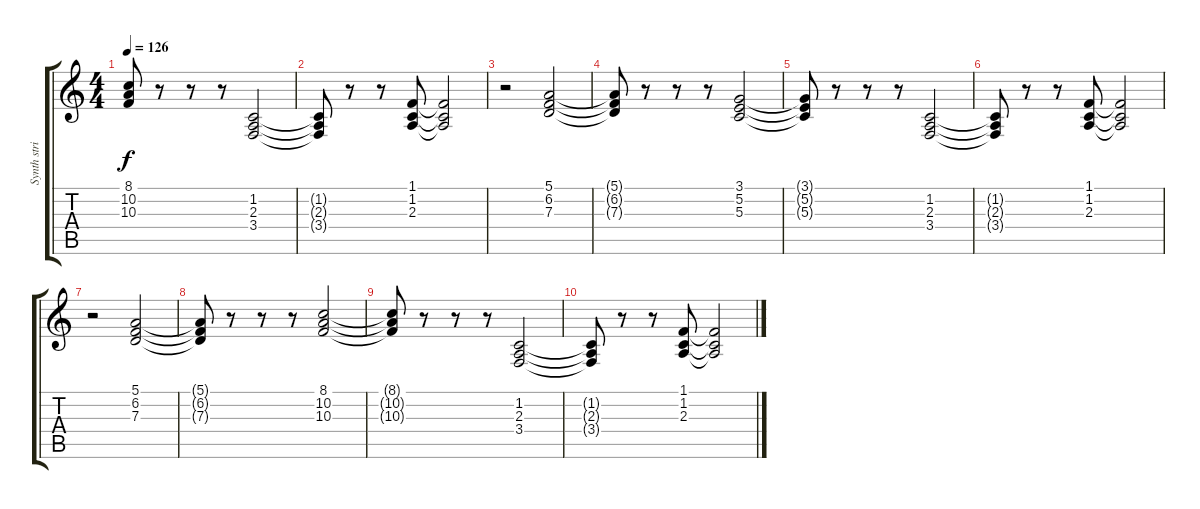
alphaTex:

\track ("Synth strings 1" "Synth stri") {instrument stringensemble1}
\staff {score tabs}
\tuning (E4 B3 G3 D3 A2 E2) {hide}
\ts (4 4)
\tempo 126
\clef g2
\ks c
(8.1{t} 10.2{t} 10.3{t}).8{dy f} r.8 r.8 r.8 (1.2 2.3 3.4).2 |
(1.2{t} 2.3{t} 3.4{t}).8 r.8 r.8 (1.1 1.2 2.3).8 (1.1{t} 1.2{t} 2.3{t}).2 |
r.2 (5.1 6.2 7.3).2 |
(5.1{t} 6.2{t} 7.3{t}).8 r.8 r.8 r.8 (3.1 5.2 5.3).2 |
(3.1{t} 5.2{t} 5.3{t}).8 r.8 r.8 r.8 (1.2 2.3 3.4).2 |
(1.2{t} 2.3{t} 3.4{t}).8 r.8 r.8 (1.1 1.2 2.3).8 (1.1{t} 1.2{t} 2.3{t}).2 |
r.2 (5.1 6.2 7.3).2 |
(5.1{t} 6.2{t} 7.3{t}).8 r.8 r.8 r.8 (8.1 10.2 10.3).2 |
(8.1{t} 10.2{t} 10.3{t}).8 r.8 r.8 r.8 (1.2 2.3 3.4).2 |
(1.2{t} 2.3{t} 3.4{t}).8 r.8 r.8 (1.1 1.2 2.3).8 (1.1{t} 1.2{t} 2.3{t}).2
